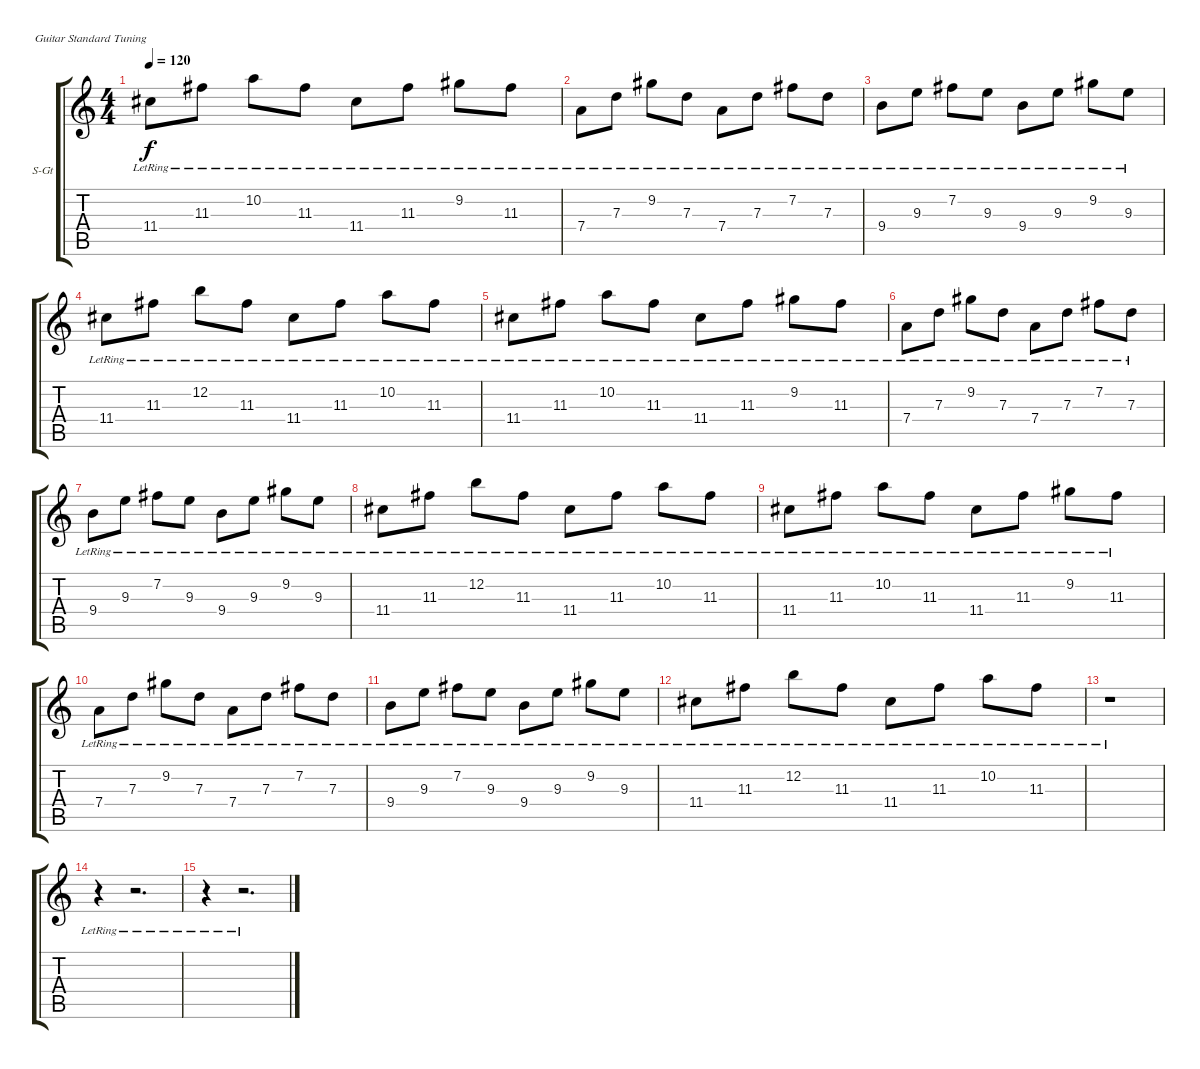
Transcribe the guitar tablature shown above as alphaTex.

\defaultSystemsLayout 4
\bracketExtendMode groupsimilarinstruments
\firstSystemTrackNameOrientation horizontal
\otherSystemsTrackNameOrientation horizontal
\track ("Acoustic Rhythm" "S-Gt") {instrument acousticguitarsteel}
\staff {score tabs}
\tuning (E4 B3 G3 D3 A2 E2)
\ts (4 4)
\tempo 120
\clef g2
\ks c
11.4{lr}.8{dy f} 11.3{lr}.8 10.2{lr}.8 11.3{lr}.8 11.4{lr}.8 11.3{lr}.8 9.2{lr}.8 11.3{lr}.8 |
7.4{lr}.8 7.3{lr}.8 9.2{lr}.8 7.3{lr}.8 7.4{lr}.8 7.3{lr}.8 7.2{lr}.8 7.3{lr}.8 |
9.4{lr}.8 9.3{lr}.8 7.2{lr}.8 9.3{lr}.8 9.4{lr}.8 9.3{lr}.8 9.2{lr}.8 9.3{lr}.8 |
11.4{lr}.8 11.3{lr}.8 12.2{lr}.8 11.3{lr}.8 11.4{lr}.8 11.3{lr}.8 10.2{lr}.8 11.3{lr}.8 |
11.4{lr}.8 11.3{lr}.8 10.2{lr}.8 11.3{lr}.8 11.4{lr}.8 11.3{lr}.8 9.2{lr}.8 11.3{lr}.8 |
7.4{lr}.8 7.3{lr}.8 9.2{lr}.8 7.3{lr}.8 7.4{lr}.8 7.3{lr}.8 7.2{lr}.8 7.3{lr}.8 |
9.4{lr}.8 9.3{lr}.8 7.2{lr}.8 9.3{lr}.8 9.4{lr}.8 9.3{lr}.8 9.2{lr}.8 9.3{lr}.8 |
11.4{lr}.8 11.3{lr}.8 12.2{lr}.8 11.3{lr}.8 11.4{lr}.8 11.3{lr}.8 10.2{lr}.8 11.3{lr}.8 |
11.4{lr}.8 11.3{lr}.8 10.2{lr}.8 11.3{lr}.8 11.4{lr}.8 11.3{lr}.8 9.2{lr}.8 11.3{lr}.8 |
7.4{lr}.8 7.3{lr}.8 9.2{lr}.8 7.3{lr}.8 7.4{lr}.8 7.3{lr}.8 7.2{lr}.8 7.3{lr}.8 |
9.4{lr}.8 9.3{lr}.8 7.2{lr}.8 9.3{lr}.8 9.4{lr}.8 9.3{lr}.8 9.2{lr}.8 9.3{lr}.8 |
11.4{lr}.8 11.3{lr}.8 12.2{lr}.8 11.3{lr}.8 11.4{lr}.8 11.3{lr}.8 10.2{lr}.8 11.3{lr}.8 |
r.1 |
r.4 r.2{d} |
r.4 r.2{d}
